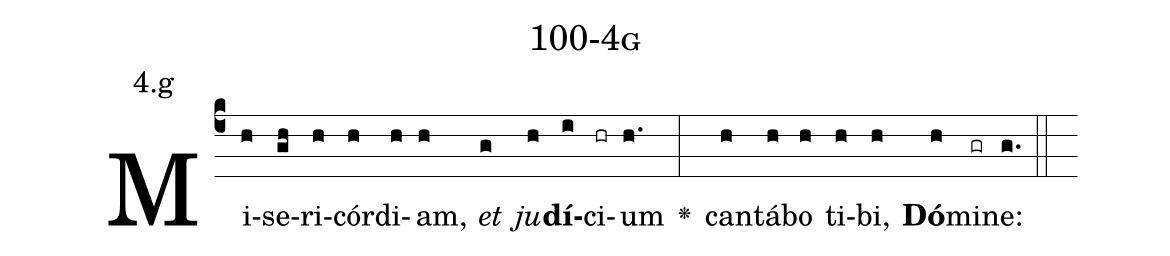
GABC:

name: 100-4g;
annotation: 4.g;
%%
(c4)Mi(h)se(gh)ri(h)cór(h)di(h)am,(h) <i>et</i>(g) <i>ju</i>(h)<b>dí</b>(i)ci(hr)um(h.) <v>\greheightstar</v>(:) can(h)tá(h)bo(h) ti(h)bi,(h) <b>Dó</b>(h)mi(gr)ne:(g.) (::)


%E(h) u(h) o(h) u(h) a(h) e.(g.) (::)
